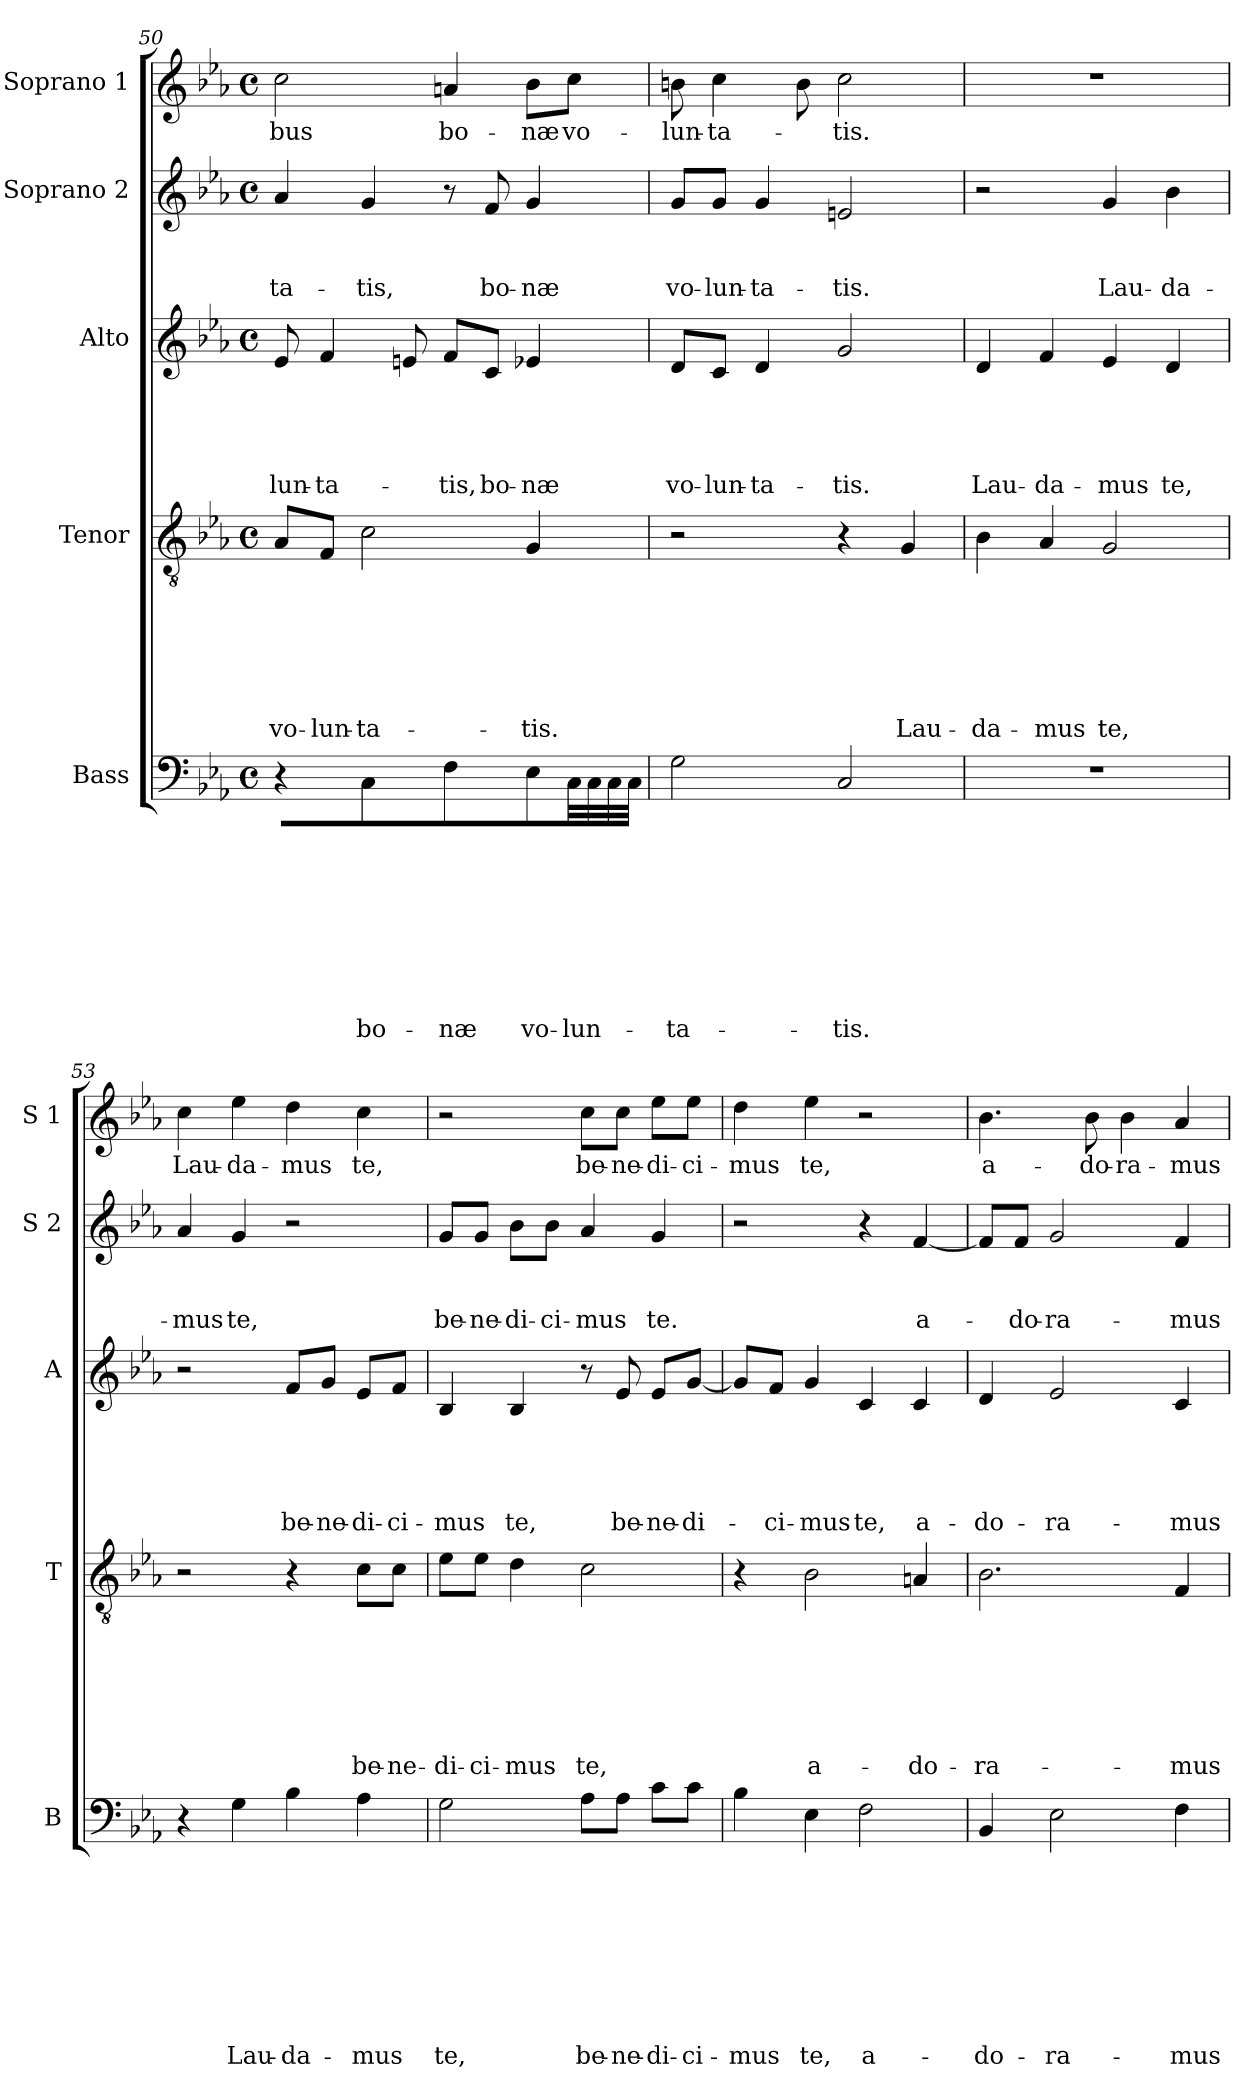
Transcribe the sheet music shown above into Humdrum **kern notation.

**kern	**text	**text	**text	**text	**text	**text	**text	**text	**text	**kern	**text	**text	**text	**text	**text	**text	**text	**kern	**text	**text	**text	**text	**text	**kern	**text	**text	**text	**kern	**text
*part5	*part5	*part5	*part5	*part5	*part5	*part5	*part5	*part5	*part5	*part4	*part4	*part4	*part4	*part4	*part4	*part4	*part4	*part3	*part3	*part3	*part3	*part3	*part3	*part2	*part2	*part2	*part2	*part1	*part1
*staff5	*staff5	*staff5	*staff5	*staff5	*staff5	*staff5	*staff5	*staff5	*staff5	*staff4	*staff4	*staff4	*staff4	*staff4	*staff4	*staff4	*staff4	*staff3	*staff3	*staff3	*staff3	*staff3	*staff3	*staff2	*staff2	*staff2	*staff2	*staff1	*staff1
*I"Bass	*	*	*	*	*	*	*	*	*	*I"Tenor	*	*	*	*	*	*	*	*I"Alto	*	*	*	*	*	*I"Soprano 2	*	*	*	*I"Soprano 1	*
*I'B	*	*	*	*	*	*	*	*	*	*I'T	*	*	*	*	*	*	*	*I'A	*	*	*	*	*	*I'S 2	*	*	*	*I'S 1	*
*clefF4	*	*	*	*	*	*	*	*	*	*clefGv2	*	*	*	*	*	*	*	*clefG2	*	*	*	*	*	*clefG2	*	*	*	*clefG2	*
*k[b-e-a-]	*	*	*	*	*	*	*	*	*	*k[b-e-a-]	*	*	*	*	*	*	*	*k[b-e-a-]	*	*	*	*	*	*k[b-e-a-]	*	*	*	*k[b-e-a-]	*
*E-:	*	*	*	*	*	*	*	*	*	*E-:	*	*	*	*	*	*	*	*E-:	*	*	*	*	*	*E-:	*	*	*	*E-:	*
*M4/4	*	*	*	*	*	*	*	*	*	*M4/4	*	*	*	*	*	*	*	*M4/4	*	*	*	*	*	*M4/4	*	*	*	*M4/4	*
*met(c)	*	*	*	*	*	*	*	*	*	*met(c)	*	*	*	*	*	*	*	*met(c)	*	*	*	*	*	*met(c)	*	*	*	*met(c)	*
=50	=50	=50	=50	=50	=50	=50	=50	=50	=50	=50	=50	=50	=50	=50	=50	=50	=50	=50	=50	=50	=50	=50	=50	=50	=50	=50	=50	=50	=50
!	!	!	!	!	!	!	!	!	!	!	!	!	!	!	!	!	!LO:LY:b	!	!	!	!	!	!LO:LY:b	!	!	!	!LO:LY:b	!	!LO:LY:b
4r	.	.	.	.	.	.	.	.	.	8A-/L	.	.	.	.	.	.	vo-	8e-/	.	.	.	.	-lun-	4a-/	.	.	-ta-	2cc\	-bus
!	!	!	!	!	!	!	!	!	!	!	!	!	!	!	!	!	!LO:LY:b	!	!	!	!	!	!LO:LY:b	!	!	!	!	!	!
.	.	.	.	.	.	.	.	.	.	8F/J	.	.	.	.	.	.	-lun-	4f/	.	.	.	.	-ta-	.	.	.	.	.	.
!	!	!	!	!	!	!	!	!	!LO:LY:b	!	!	!	!	!	!	!	!LO:LY:b	!	!	!	!	!	!	!	!	!	!LO:LY:b	!	!
4C/	.	.	.	.	.	.	.	.	bo-	2c\	.	.	.	.	.	.	-ta-	.	.	.	.	.	.	4g/	.	.	-tis,	.	.
.	.	.	.	.	.	.	.	.	.	.	.	.	.	.	.	.	.	8en/	.	.	.	.	.	.	.	.	.	.	.
!	!	!	!	!	!	!	!	!	!LO:LY:b	!	!	!	!	!	!	!	!	!	!	!	!	!	!LO:LY:b	!	!	!	!	!	!LO:LY:b
4F\	.	.	.	.	.	.	.	.	-næ	.	.	.	.	.	.	.	.	8f/L	.	.	.	.	-tis,	8r	.	.	.	4an/	bo-
!	!	!	!	!	!	!	!	!	!	!	!	!	!	!	!	!	!	!	!	!	!	!	!LO:LY:b	!	!	!	!LO:LY:b	!	!
.	.	.	.	.	.	.	.	.	.	.	.	.	.	.	.	.	.	8c/J	.	.	.	.	bo-	8f/	.	.	bo-	.	.
!	!	!	!	!	!	!	!	!	!LO:LY:b	!	!	!	!	!	!	!	!LO:LY:b	!	!	!	!	!	!LO:LY:b	!	!	!	!LO:LY:b	!	!LO:LY:b
8E-\L	.	.	.	.	.	.	.	.	vo-	4G/	.	.	.	.	.	.	-tis.	4e-X/	.	.	.	.	-næ	4g/	.	.	-næ	8b-\L	-næ
!	!	!	!	!	!	!	!	!	!LO:LY:b	!	!	!	!	!	!	!	!	!	!	!	!	!	!	!	!	!	!	!	!LO:LY:b
*tremolo	*	*	*	*	*	*	*	*	*	*	*	*	*	*	*	*	*	*	*	*	*	*	*	*	*	*	*	*	*
32C\	.	.	.	.	.	.	.	.	-lun-	.	.	.	.	.	.	.	.	.	.	.	.	.	.	.	.	.	.	8cc\J	vo-
32C\	.	.	.	.	.	.	.	.	.	.	.	.	.	.	.	.	.	.	.	.	.	.	.	.	.	.	.	.	.
32C\	.	.	.	.	.	.	.	.	.	.	.	.	.	.	.	.	.	.	.	.	.	.	.	.	.	.	.	.	.
32C\JJJ	.	.	.	.	.	.	.	.	.	.	.	.	.	.	.	.	.	.	.	.	.	.	.	.	.	.	.	.	.
*Xtremolo	*	*	*	*	*	*	*	*	*	*	*	*	*	*	*	*	*	*	*	*	*	*	*	*	*	*	*	*	*
!!LO:LB:g=z
=51	=51	=51	=51	=51	=51	=51	=51	=51	=51	=51	=51	=51	=51	=51	=51	=51	=51	=51	=51	=51	=51	=51	=51	=51	=51	=51	=51	=51	=51
!	!	!	!	!	!	!	!	!	!LO:LY:b	!	!	!	!	!	!	!	!	!	!	!	!	!	!LO:LY:b	!	!	!	!LO:LY:b	!	!LO:LY:b
2G\	.	.	.	.	.	.	.	.	-ta-	2r	.	.	.	.	.	.	.	8d/L	.	.	.	.	vo-	8g/L	.	.	vo-	8bn\	-lun-
!	!	!	!	!	!	!	!	!	!	!	!	!	!	!	!	!	!	!	!	!	!	!	!LO:LY:b:rj	!	!	!	!LO:LY:b:rj	!	!LO:LY:b
.	.	.	.	.	.	.	.	.	.	.	.	.	.	.	.	.	.	8c/J	.	.	.	.	-lun-	8g/J	.	.	-lun-	4cc\	-ta-
!	!	!	!	!	!	!	!	!	!	!	!	!	!	!	!	!	!	!	!	!	!	!	!LO:LY:b	!	!	!	!LO:LY:b	!	!
.	.	.	.	.	.	.	.	.	.	.	.	.	.	.	.	.	.	4d/	.	.	.	.	-ta-	4g/	.	.	-ta-	.	.
.	.	.	.	.	.	.	.	.	.	.	.	.	.	.	.	.	.	.	.	.	.	.	.	.	.	.	.	8b\	.
!	!	!	!	!	!	!	!	!	!LO:LY:b	!	!	!	!	!	!	!	!	!	!	!	!	!	!LO:LY:b	!	!	!	!LO:LY:b	!	!LO:LY:b
2C/	.	.	.	.	.	.	.	.	-tis.	4r	.	.	.	.	.	.	.	2g/	.	.	.	.	-tis.	2en/	.	.	-tis.	2cc\	-tis.
!	!	!	!	!	!	!	!	!	!	!	!	!	!	!	!	!	!LO:LY:b	!	!	!	!	!	!	!	!	!	!	!	!
.	.	.	.	.	.	.	.	.	.	4G/	.	.	.	.	.	.	Lau-	.	.	.	.	.	.	.	.	.	.	.	.
=52	=52	=52	=52	=52	=52	=52	=52	=52	=52	=52	=52	=52	=52	=52	=52	=52	=52	=52	=52	=52	=52	=52	=52	=52	=52	=52	=52	=52	=52
!	!	!	!	!	!	!	!	!	!	!	!	!	!	!	!	!	!LO:LY:b	!	!	!	!	!	!LO:LY:b	!	!	!	!	!	!
1r	.	.	.	.	.	.	.	.	.	4B-\	.	.	.	.	.	.	-da-	4d/	.	.	.	.	Lau-	2r	.	.	.	1r	.
!	!	!	!	!	!	!	!	!	!	!	!	!	!	!	!	!	!LO:LY:b	!	!	!	!	!	!LO:LY:b	!	!	!	!	!	!
.	.	.	.	.	.	.	.	.	.	4A-/	.	.	.	.	.	.	-mus	4f/	.	.	.	.	-da-	.	.	.	.	.	.
!	!	!	!	!	!	!	!	!	!	!	!	!	!	!	!	!	!LO:LY:b	!	!	!	!	!	!LO:LY:b	!	!	!	!LO:LY:b	!	!
.	.	.	.	.	.	.	.	.	.	2G/	.	.	.	.	.	.	te,	4e-/	.	.	.	.	-mus	4g/	.	.	Lau-	.	.
!	!	!	!	!	!	!	!	!	!	!	!	!	!	!	!	!	!	!	!	!	!	!	!LO:LY:b	!	!	!	!LO:LY:b	!	!
.	.	.	.	.	.	.	.	.	.	.	.	.	.	.	.	.	.	4d/	.	.	.	.	te,	4b-\	.	.	-da-	.	.
=53	=53	=53	=53	=53	=53	=53	=53	=53	=53	=53	=53	=53	=53	=53	=53	=53	=53	=53	=53	=53	=53	=53	=53	=53	=53	=53	=53	=53	=53
!	!	!	!	!	!	!	!	!	!	!	!	!	!	!	!	!	!	!	!	!	!	!	!	!	!	!	!LO:LY:b	!	!LO:LY:b
4r	.	.	.	.	.	.	.	.	.	2r	.	.	.	.	.	.	.	2r	.	.	.	.	.	4a-/	.	.	-mus	4cc\	Lau-
!	!	!	!	!	!	!	!	!	!LO:LY:b	!	!	!	!	!	!	!	!	!	!	!	!	!	!	!	!	!	!LO:LY:b	!	!LO:LY:b
4G\	.	.	.	.	.	.	.	.	Lau-	.	.	.	.	.	.	.	.	.	.	.	.	.	.	4g/	.	.	te,	4ee-\	-da-
!	!	!	!	!	!	!	!	!	!LO:LY:b	!	!	!	!	!	!	!	!	!	!	!	!	!	!LO:LY:b	!	!	!	!	!	!LO:LY:b
4B-\	.	.	.	.	.	.	.	.	-da-	4r	.	.	.	.	.	.	.	8f/L	.	.	.	.	be-	2r	.	.	.	4dd\	-mus
!	!	!	!	!	!	!	!	!	!	!	!	!	!	!	!	!	!	!	!	!	!	!	!LO:LY:b	!	!	!	!	!	!
.	.	.	.	.	.	.	.	.	.	.	.	.	.	.	.	.	.	8g/J	.	.	.	.	-ne-	.	.	.	.	.	.
!	!	!	!	!	!	!	!	!	!LO:LY:b	!	!	!	!	!	!	!	!LO:LY:b	!	!	!	!	!	!LO:LY:b	!	!	!	!	!	!LO:LY:b
4A-\	.	.	.	.	.	.	.	.	-mus	8c\L	.	.	.	.	.	.	be-	8e-/L	.	.	.	.	-di-	.	.	.	.	4cc\	te,
!	!	!	!	!	!	!	!	!	!	!	!	!	!	!	!	!	!LO:LY:b	!	!	!	!	!	!LO:LY:b	!	!	!	!	!	!
.	.	.	.	.	.	.	.	.	.	8c\J	.	.	.	.	.	.	-ne-	8f/J	.	.	.	.	-ci-	.	.	.	.	.	.
=54	=54	=54	=54	=54	=54	=54	=54	=54	=54	=54	=54	=54	=54	=54	=54	=54	=54	=54	=54	=54	=54	=54	=54	=54	=54	=54	=54	=54	=54
!	!	!	!	!	!	!	!	!	!LO:LY:b	!	!	!	!	!	!	!	!LO:LY:b	!	!	!	!	!	!LO:LY:b	!	!	!	!LO:LY:b	!	!
2G\	.	.	.	.	.	.	.	.	te,	8e-\L	.	.	.	.	.	.	-di-	4B-/	.	.	.	.	-mus	8g/L	.	.	be-	2r	.
!	!	!	!	!	!	!	!	!	!	!	!	!	!	!	!	!	!LO:LY:b	!	!	!	!	!	!	!	!	!	!LO:LY:b	!	!
.	.	.	.	.	.	.	.	.	.	8e-\J	.	.	.	.	.	.	-ci-	.	.	.	.	.	.	8g/J	.	.	-ne-	.	.
!	!	!	!	!	!	!	!	!	!	!	!	!	!	!	!	!	!LO:LY:b	!	!	!	!	!	!LO:LY:b	!	!	!	!LO:LY:b	!	!
.	.	.	.	.	.	.	.	.	.	4d\	.	.	.	.	.	.	-mus	4B-/	.	.	.	.	te,	8b-\L	.	.	-di-	.	.
!	!	!	!	!	!	!	!	!	!	!	!	!	!	!	!	!	!	!	!	!	!	!	!	!	!	!	!LO:LY:b	!	!
.	.	.	.	.	.	.	.	.	.	.	.	.	.	.	.	.	.	.	.	.	.	.	.	8b-\J	.	.	-ci-	.	.
!	!	!	!	!	!	!	!	!	!LO:LY:b	!	!	!	!	!	!	!	!LO:LY:b	!	!	!	!	!	!	!	!	!	!LO:LY:b	!	!LO:LY:b
8A-\L	.	.	.	.	.	.	.	.	be-	2c\	.	.	.	.	.	.	te,	8r	.	.	.	.	.	4a-/	.	.	-mus	8cc\L	be-
!	!	!	!	!	!	!	!	!	!LO:LY:b	!	!	!	!	!	!	!	!	!	!	!	!	!	!LO:LY:b	!	!	!	!	!	!LO:LY:b
8A-\J	.	.	.	.	.	.	.	.	-ne-	.	.	.	.	.	.	.	.	8e-/	.	.	.	.	be-	.	.	.	.	8cc\J	-ne-
!	!	!	!	!	!	!	!	!	!LO:LY:b	!	!	!	!	!	!	!	!	!	!	!	!	!	!LO:LY:b	!	!	!	!LO:LY:b	!	!LO:LY:b
8c\L	.	.	.	.	.	.	.	.	-di-	.	.	.	.	.	.	.	.	8e-/L	.	.	.	.	-ne-	4g/	.	.	te.	8ee-\L	-di-
!	!	!	!	!	!	!	!	!	!LO:LY:b	!	!	!	!	!	!	!	!	!	!	!	!	!	!LO:LY:b	!	!	!	!	!	!LO:LY:b
8c\J	.	.	.	.	.	.	.	.	-ci-	.	.	.	.	.	.	.	.	[>8g/J	.	.	.	.	-di-	.	.	.	.	8ee-\J	-ci-
!!LO:PB:g=z
=55	=55	=55	=55	=55	=55	=55	=55	=55	=55	=55	=55	=55	=55	=55	=55	=55	=55	=55	=55	=55	=55	=55	=55	=55	=55	=55	=55	=55	=55
!	!	!	!	!	!	!	!	!	!LO:LY:b	!	!	!	!	!	!	!	!	!	!	!	!	!	!	!	!	!	!	!	!LO:LY:b
4B-\	.	.	.	.	.	.	.	.	-mus	4r	.	.	.	.	.	.	.	8g/L]	.	.	.	.	.	2r	.	.	.	4dd\	-mus
!	!	!	!	!	!	!	!	!	!	!	!	!	!	!	!	!	!	!	!	!	!	!	!LO:LY:b	!	!	!	!	!	!
.	.	.	.	.	.	.	.	.	.	.	.	.	.	.	.	.	.	8f/J	.	.	.	.	-ci-	.	.	.	.	.	.
!	!	!	!	!	!	!	!	!	!LO:LY:b	!	!	!	!	!	!	!	!LO:LY:b	!	!	!	!	!	!LO:LY:b	!	!	!	!	!	!LO:LY:b
4E-\	.	.	.	.	.	.	.	.	te,	2B-\	.	.	.	.	.	.	a-	4g/	.	.	.	.	-mus	.	.	.	.	4ee-\	te,
!	!	!	!	!	!	!	!	!	!LO:LY:b	!	!	!	!	!	!	!	!	!	!	!	!	!	!LO:LY:b	!	!	!	!	!	!
2F\	.	.	.	.	.	.	.	.	a-	.	.	.	.	.	.	.	.	4c/	.	.	.	.	te,	4r	.	.	.	2r	.
!	!	!	!	!	!	!	!	!	!	!	!	!	!	!	!	!	!LO:LY:b	!	!	!	!	!	!LO:LY:b	!	!	!	!LO:LY:b	!	!
.	.	.	.	.	.	.	.	.	.	4An/	.	.	.	.	.	.	-do-	4c/	.	.	.	.	a-	[<4f/	.	.	a-	.	.
=56	=56	=56	=56	=56	=56	=56	=56	=56	=56	=56	=56	=56	=56	=56	=56	=56	=56	=56	=56	=56	=56	=56	=56	=56	=56	=56	=56	=56	=56
!	!	!	!	!	!	!	!	!	!LO:LY:b	!	!	!	!	!	!	!	!LO:LY:b	!	!	!	!	!	!LO:LY:b	!	!	!	!	!	!LO:LY:b
4BB-/	.	.	.	.	.	.	.	.	-do-	2.B-\	.	.	.	.	.	.	-ra-	4d/	.	.	.	.	-do-	8f/L]	.	.	.	4.b-\	a-
!	!	!	!	!	!	!	!	!	!	!	!	!	!	!	!	!	!	!	!	!	!	!	!	!	!	!	!LO:LY:b	!	!
.	.	.	.	.	.	.	.	.	.	.	.	.	.	.	.	.	.	.	.	.	.	.	.	8f/J	.	.	-do-	.	.
!	!	!	!	!	!	!	!	!	!LO:LY:b	!	!	!	!	!	!	!	!	!	!	!	!	!	!LO:LY:b	!	!	!	!LO:LY:b:rj	!	!
2E-\	.	.	.	.	.	.	.	.	-ra-	.	.	.	.	.	.	.	.	2e-/	.	.	.	.	-ra-	2g/	.	.	-ra-	.	.
!	!	!	!	!	!	!	!	!	!	!	!	!	!	!	!	!	!	!	!	!	!	!	!	!	!	!	!	!	!LO:LY:b
.	.	.	.	.	.	.	.	.	.	.	.	.	.	.	.	.	.	.	.	.	.	.	.	.	.	.	.	8b-\	-do-
!	!	!	!	!	!	!	!	!	!	!	!	!	!	!	!	!	!	!	!	!	!	!	!	!	!	!	!	!	!LO:LY:b:rj
.	.	.	.	.	.	.	.	.	.	.	.	.	.	.	.	.	.	.	.	.	.	.	.	.	.	.	.	4b-\	-ra-
!	!	!	!	!	!	!	!	!	!LO:LY:b	!	!	!	!	!	!	!	!LO:LY:b	!	!	!	!	!	!LO:LY:b	!	!	!	!LO:LY:b	!	!LO:LY:b
4F\	.	.	.	.	.	.	.	.	-mus	4F/	.	.	.	.	.	.	-mus	4c/	.	.	.	.	-mus	4f/	.	.	-mus	4a-/	-mus
=	=	=	=	=	=	=	=	=	=	=	=	=	=	=	=	=	=	=	=	=	=	=	=	=	=	=	=	=	=
*-	*-	*-	*-	*-	*-	*-	*-	*-	*-	*-	*-	*-	*-	*-	*-	*-	*-	*-	*-	*-	*-	*-	*-	*-	*-	*-	*-	*-	*-
